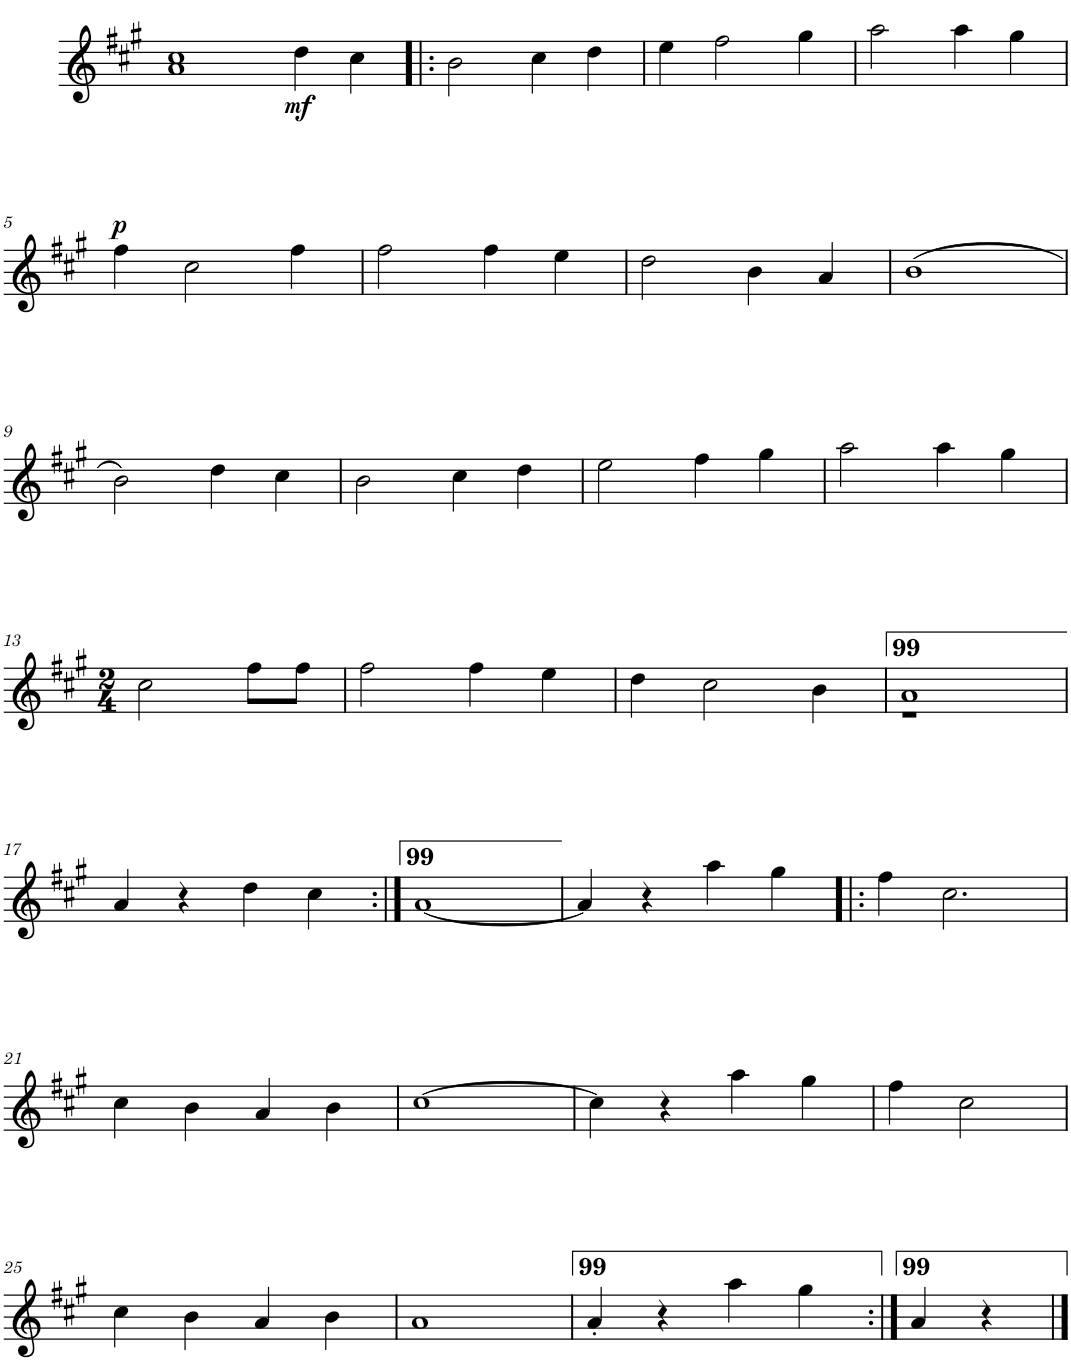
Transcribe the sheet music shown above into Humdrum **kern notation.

**kern	**dynam
*part1	*part1
*staff1	*staff1
*I"Voice	*
*I'V	*
*clefG2	*
*k[f#c#g#]	*
=1	=1
1a 1cc#	.
!	!LO:DY:b
4dd\	mf
4cc#\	.
=2!|:	=2!|:
2b\	.
4cc#\	.
4dd\	.
=3	=3
4ee\	.
2ff#\	.
4gg#\	.
=4	=4
2aa\	.
4aa\	.
4gg#\	.
!!LO:LB:g=z
=5	=5
!	!LO:DY:a
4ff#\	p
2cc#\	.
4ff#\	.
=6	=6
2ff#\	.
4ff#\	.
4ee\	.
=7	=7
2dd\	.
4b\	.
4a/	.
=8	=8
(>1b	.
!!LO:LB:g=z
=9	=9
2b\)	.
4dd\	.
4cc#\	.
=10	=10
2b\	.
4cc#\	.
4dd\	.
=11	=11
2ee\	.
4ff#\	.
4gg#\	.
=12	=12
2aa\	.
4aa\	.
4gg#\	.
!!LO:LB:g=z
=13	=13
*M2/4	*
2cc#\	.
8ff#\L	.
8ff#\J	.
=14	=14
2ff#\	.
4ff#\	.
4ee\	.
=15	=15
4dd\	.
[4cc#\	.
4ryy	.
4b\	.
=16	=16
*^	*
[2a	2r	.
4cc#\]	4ryy	.
*v	*v	*
!!LO:LB:g=z
=17	=17
4a/	.
2a]	.
2r	.
4r	.
4dd\	.
4cc#\	.
=18:|!	=18:|!
[<2a	.
=19	=19
4a/]	.
2a_	.
4r	.
4aa\	.
4gg#\	.
=20!|:	=20!|:
4ff#\	.
[4cc#\	.
!!LO:LB:g=z
=21	=21
4cc#\	.
2cc#\]	.
4b\	.
4a/	.
4b\	.
=22	=22
[>2cc#	.
=23	=23
4cc#\]	.
2cc#_	.
4r	.
4aa\	.
4gg#\	.
=24	=24
4ff#\	.
[4cc#\	.
!!LO:LB:g=z
=25	=25
4cc#\	.
4cc#\]	.
4b\	.
4a/	.
4b\	.
=26	=26
[2a	.
=27	=27
4a'/	.
2a]	.
4r	.
4aa\	.
4gg#\	.
=28:|!	=28:|!
4a/	.
4r	.
==	==
*-	*-
